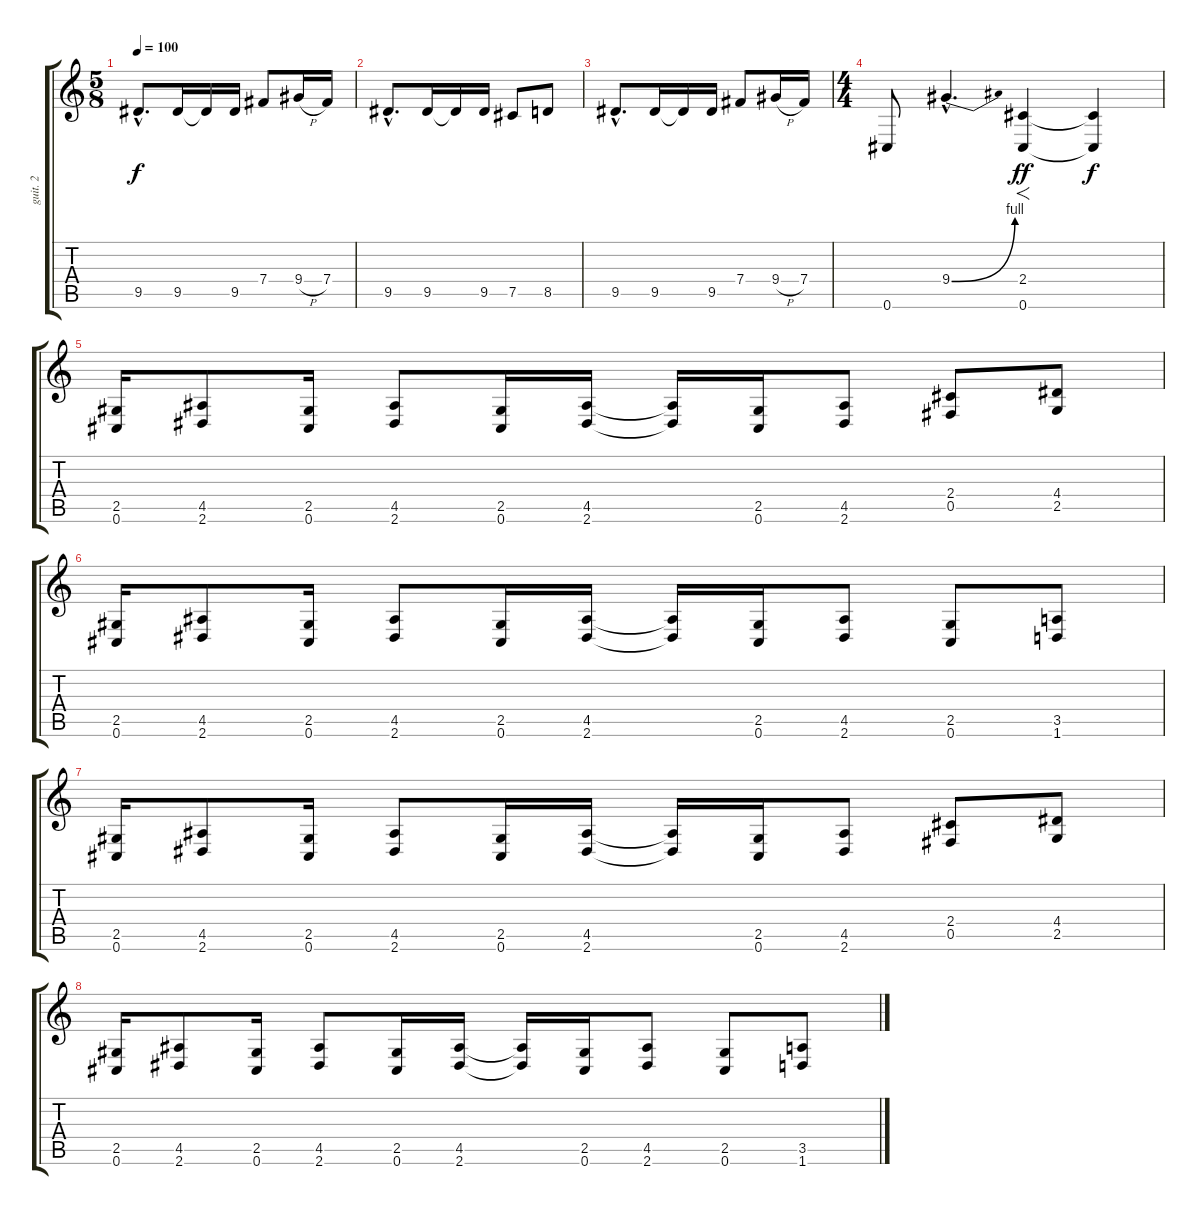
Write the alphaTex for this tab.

\track ("guit. 2" "guit. 2") {instrument distortionguitar}
\staff {score tabs}
\tuning (Db4 Ab3 E3 B2 Gb2 Db2) {hide}
\ts (5 8)
\tempo 100
\clef g2
\ks c
9.5{hac}.8{d dy f instrument distortionguitar} 9.5.16 9.5{t}.16 9.5.16 7.4.8 9.4{h}.16 7.4.16 |
9.5{hac}.8{d} 9.5.16 9.5{t}.16 9.5.16 7.5.8 8.5.8 |
9.5{hac}.8{d instrument distortionguitar} 9.5.16 9.5{t}.16 9.5.16 7.4.8 9.4{h}.16 7.4.16 |
\ts (4 4)
0.6.8{instrument distortionguitar} 9.4{be (bend 0 0 60 4) hac}.4{d} (2.4 0.6).4{f dy ff} (2.4{t} 0.6{t}).4{dy f} |
(2.5 0.6).16{volume 13 instrument distortionguitar} (4.5 2.6).8 (2.5 0.6).16 (4.5 2.6).8 (2.5 0.6).16 (4.5 2.6).16 (4.5{t} 2.6{t}).16 (2.5 0.6).16 (4.5 2.6).8 (2.4 0.5).8 (4.4 2.5).8 |
(2.5 0.6).16 (4.5 2.6).8 (2.5 0.6).16 (4.5 2.6).8 (2.5 0.6).16 (4.5 2.6).16 (4.5{t} 2.6{t}).16 (2.5 0.6).16 (4.5 2.6).8 (2.5 0.6).8 (3.5 1.6).8 |
(2.5 0.6).16 (4.5 2.6).8 (2.5 0.6).16 (4.5 2.6).8 (2.5 0.6).16 (4.5 2.6).16 (4.5{t} 2.6{t}).16 (2.5 0.6).16 (4.5 2.6).8 (2.4 0.5).8 (4.4 2.5).8 |
(2.5 0.6).16 (4.5 2.6).8 (2.5 0.6).16 (4.5 2.6).8 (2.5 0.6).16 (4.5 2.6).16 (4.5{t} 2.6{t}).16 (2.5 0.6).16 (4.5 2.6).8 (2.5 0.6).8 (3.5 1.6).8
